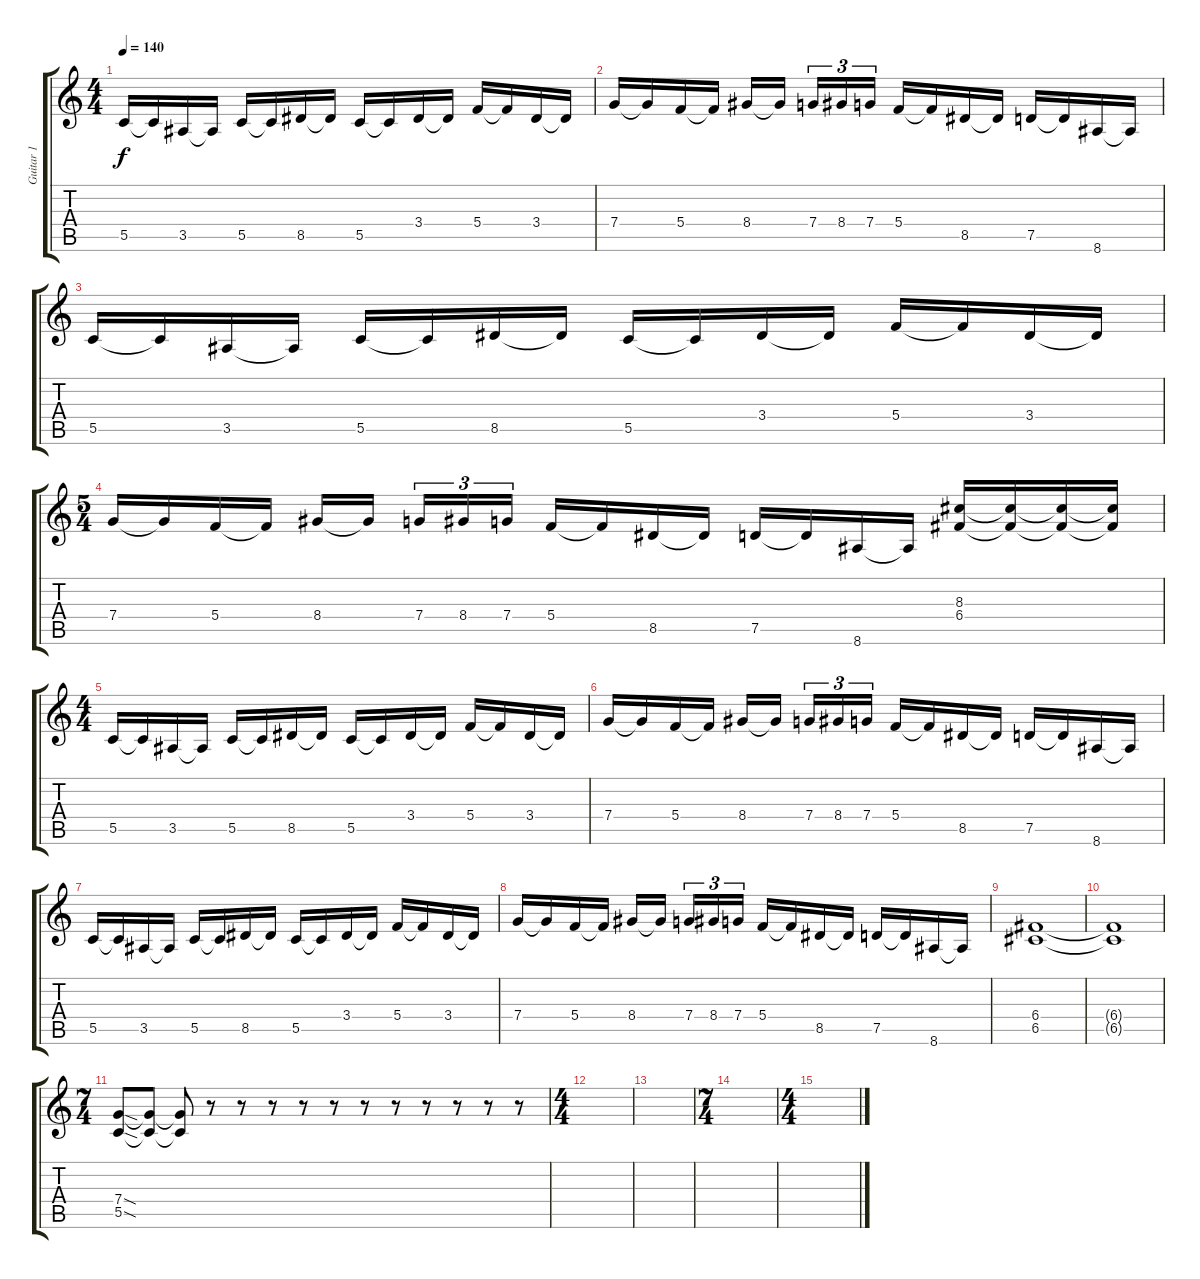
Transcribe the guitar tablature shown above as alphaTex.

\track ("Guitar 1" "Guitar 1") {instrument distortionguitar}
\staff {score tabs}
\tuning (D4 A3 F3 C3 G2 D2) {hide}
\ts (4 4)
\tempo 140
\clef g2
\ks c
5.5.16{dy f} 5.5{t}.16 3.5.16 3.5{t}.16 5.5.16 5.5{t}.16 8.5.16 8.5{t}.16 5.5.16 5.5{t}.16 3.4.16 3.4{t}.16 5.4.16 5.4{t}.16 3.4.16 3.4{t}.16 |
7.4.16 7.4{t}.16 5.4.16 5.4{t}.16 8.4.16 8.4{t}.16 7.4.16{tu (3 2)} 8.4.16{tu (3 2)} 7.4.16{tu (3 2)} 5.4.16 5.4{t}.16 8.5.16 8.5{t}.16 7.5.16 7.5{t}.16 8.6.16 8.6{t}.16 |
5.5.16 5.5{t}.16 3.5.16 3.5{t}.16 5.5.16 5.5{t}.16 8.5.16 8.5{t}.16 5.5.16 5.5{t}.16 3.4.16 3.4{t}.16 5.4.16 5.4{t}.16 3.4.16 3.4{t}.16 |
\ts (5 4)
7.4.16 7.4{t}.16 5.4.16 5.4{t}.16 8.4.16 8.4{t}.16 7.4.16{tu (3 2)} 8.4.16{tu (3 2)} 7.4.16{tu (3 2)} 5.4.16 5.4{t}.16 8.5.16 8.5{t}.16 7.5.16 7.5{t}.16 8.6.16 8.6{t}.16 (8.3 6.4).16 (8.3{t} 6.4{t}).16 (8.3{t} 6.4{t}).16 (8.3{t} 6.4{t}).16 |
\ts (4 4)
5.5.16 5.5{t}.16 3.5.16 3.5{t}.16 5.5.16 5.5{t}.16 8.5.16 8.5{t}.16 5.5.16 5.5{t}.16 3.4.16 3.4{t}.16 5.4.16 5.4{t}.16 3.4.16 3.4{t}.16 |
7.4.16 7.4{t}.16 5.4.16 5.4{t}.16 8.4.16 8.4{t}.16 7.4.16{tu (3 2)} 8.4.16{tu (3 2)} 7.4.16{tu (3 2)} 5.4.16 5.4{t}.16 8.5.16 8.5{t}.16 7.5.16 7.5{t}.16 8.6.16 8.6{t}.16 |
5.5.16 5.5{t}.16 3.5.16 3.5{t}.16 5.5.16 5.5{t}.16 8.5.16 8.5{t}.16 5.5.16 5.5{t}.16 3.4.16 3.4{t}.16 5.4.16 5.4{t}.16 3.4.16 3.4{t}.16 |
7.4.16 7.4{t}.16 5.4.16 5.4{t}.16 8.4.16 8.4{t}.16 7.4.16{tu (3 2)} 8.4.16{tu (3 2)} 7.4.16{tu (3 2)} 5.4.16 5.4{t}.16 8.5.16 8.5{t}.16 7.5.16 7.5{t}.16 8.6.16 8.6{t}.16 |
(6.4 6.5).1 |
(6.4{t} 6.5{t}).1 |
\ts (7 4)
(7.4{sod} 5.5{sod}).8 (7.4{t} 5.5{t}).8 (7.4{t} 5.5{t}).8 r.8 r.8 r.8 r.8 r.8 r.8 r.8 r.8 r.8 r.8 r.8 |
\ts (4 4)
|
|
\ts (7 4)
|
\ts (4 4)
